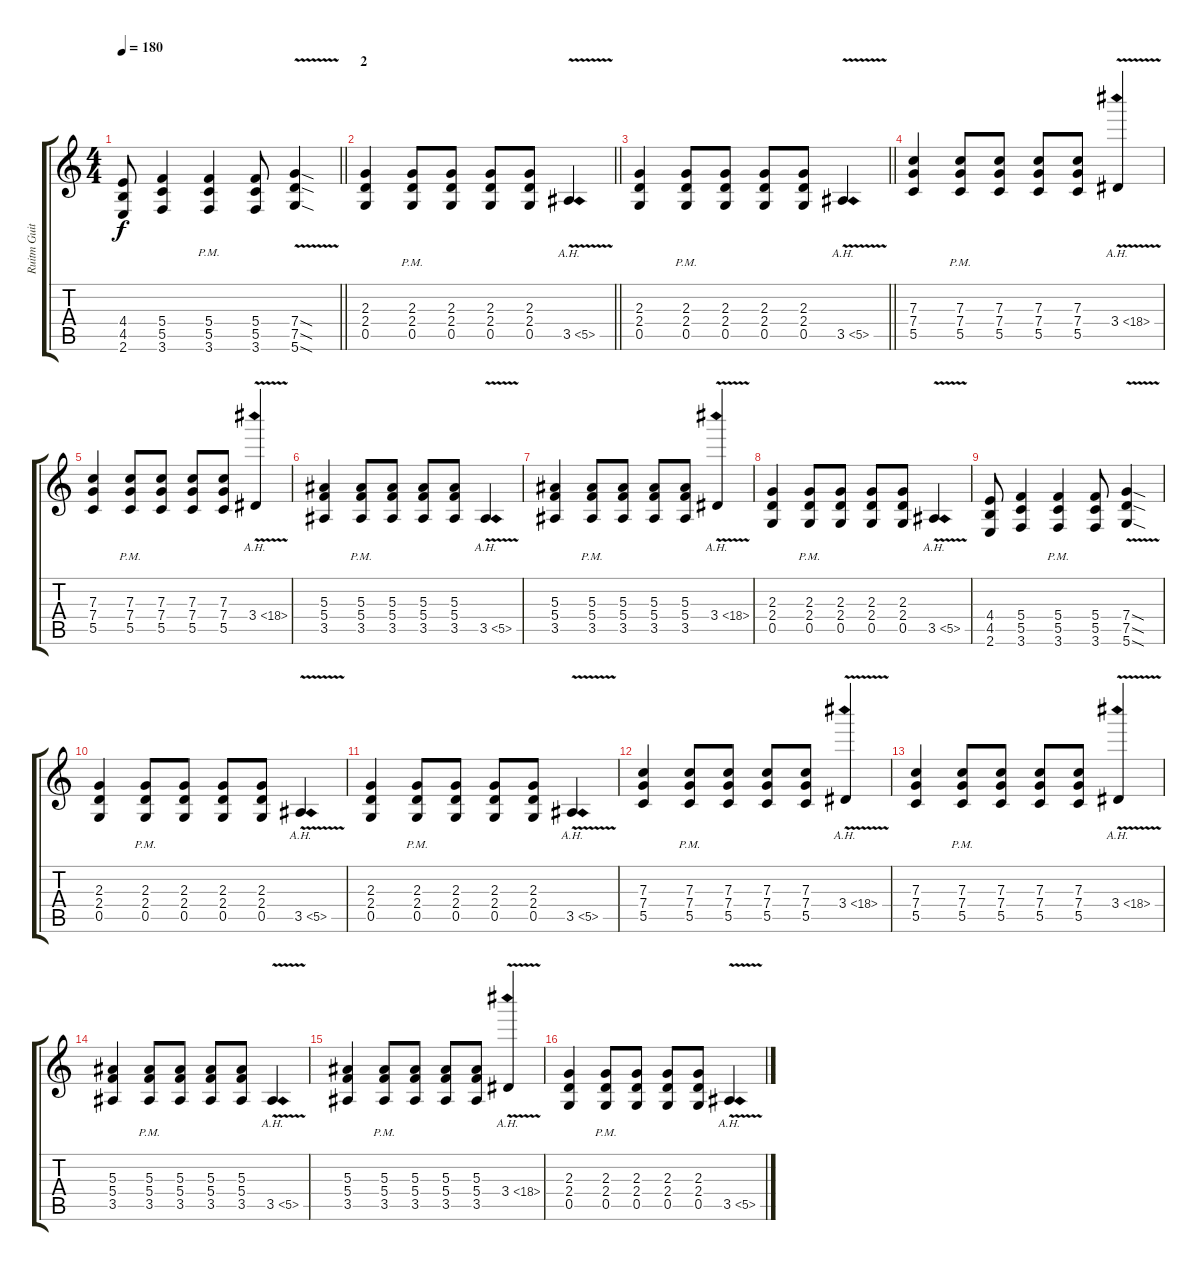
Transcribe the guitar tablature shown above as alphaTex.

\track ("Ruitm Guitar" "Ruitm Guit") {instrument distortionguitar}
\staff {score tabs}
\tuning (D4 A3 F3 C3 G2 D2) {hide}
\ts (4 4)
\tempo 180
\clef g2
\barLineRight lightlight
\ks c
(4.4 4.5 2.6).8{dy f} (5.4 5.5 3.6).4 (5.4{pm} 5.5{pm} 3.6{pm}).4 (5.4 5.5 3.6).8 (7.4{v sod} 7.5{v sod} 5.6{v sod}).4 |
\section ("" "2")
\barLineRight lightlight
(2.3 2.4 0.5).4 (2.3{pm} 2.4{pm} 0.5{pm}).8 (2.3 2.4 0.5).8 (2.3 2.4 0.5).8 (2.3 2.4 0.5).8 3.5{ah 2 v}.4 |
\barLineRight lightlight
(2.3 2.4 0.5).4 (2.3{pm} 2.4{pm} 0.5{pm}).8 (2.3 2.4 0.5).8 (2.3 2.4 0.5).8 (2.3 2.4 0.5).8 3.5{ah 2 v}.4 |
(7.3 7.4 5.5).4 (7.3{pm} 7.4{pm} 5.5{pm}).8 (7.3 7.4 5.5).8 (7.3 7.4 5.5).8 (7.3 7.4 5.5).8 3.4{ah 15 v}.4 |
(7.3 7.4 5.5).4 (7.3{pm} 7.4{pm} 5.5{pm}).8 (7.3 7.4 5.5).8 (7.3 7.4 5.5).8 (7.3 7.4 5.5).8 3.4{ah 15 v}.4 |
(5.3 5.4 3.5).4 (5.3{pm} 5.4{pm} 3.5{pm}).8 (5.3 5.4 3.5).8 (5.3 5.4 3.5).8 (5.3 5.4 3.5).8 3.5{ah 2 v}.4 |
(5.3 5.4 3.5).4 (5.3{pm} 5.4{pm} 3.5{pm}).8 (5.3 5.4 3.5).8 (5.3 5.4 3.5).8 (5.3 5.4 3.5).8 3.4{ah 15 v}.4 |
(2.3 2.4 0.5).4 (2.3{pm} 2.4{pm} 0.5{pm}).8 (2.3 2.4 0.5).8 (2.3 2.4 0.5).8 (2.3 2.4 0.5).8 3.5{ah 2 v}.4 |
(4.4 4.5 2.6).8 (5.4 5.5 3.6).4 (5.4{pm} 5.5{pm} 3.6{pm}).4 (5.4 5.5 3.6).8 (7.4{v sod} 7.5{v sod} 5.6{v sod}).4 |
(2.3 2.4 0.5).4 (2.3{pm} 2.4{pm} 0.5{pm}).8 (2.3 2.4 0.5).8 (2.3 2.4 0.5).8 (2.3 2.4 0.5).8 3.5{ah 2 v}.4 |
(2.3 2.4 0.5).4 (2.3{pm} 2.4{pm} 0.5{pm}).8 (2.3 2.4 0.5).8 (2.3 2.4 0.5).8 (2.3 2.4 0.5).8 3.5{ah 2 v}.4 |
(7.3 7.4 5.5).4 (7.3{pm} 7.4{pm} 5.5{pm}).8 (7.3 7.4 5.5).8 (7.3 7.4 5.5).8 (7.3 7.4 5.5).8 3.4{ah 15 v}.4 |
(7.3 7.4 5.5).4 (7.3{pm} 7.4{pm} 5.5{pm}).8 (7.3 7.4 5.5).8 (7.3 7.4 5.5).8 (7.3 7.4 5.5).8 3.4{ah 15 v}.4 |
(5.3 5.4 3.5).4 (5.3{pm} 5.4{pm} 3.5{pm}).8 (5.3 5.4 3.5).8 (5.3 5.4 3.5).8 (5.3 5.4 3.5).8 3.5{ah 2 v}.4 |
(5.3 5.4 3.5).4 (5.3{pm} 5.4{pm} 3.5{pm}).8 (5.3 5.4 3.5).8 (5.3 5.4 3.5).8 (5.3 5.4 3.5).8 3.4{ah 15 v}.4 |
(2.3 2.4 0.5).4 (2.3{pm} 2.4{pm} 0.5{pm}).8 (2.3 2.4 0.5).8 (2.3 2.4 0.5).8 (2.3 2.4 0.5).8 3.5{ah 2 v}.4
